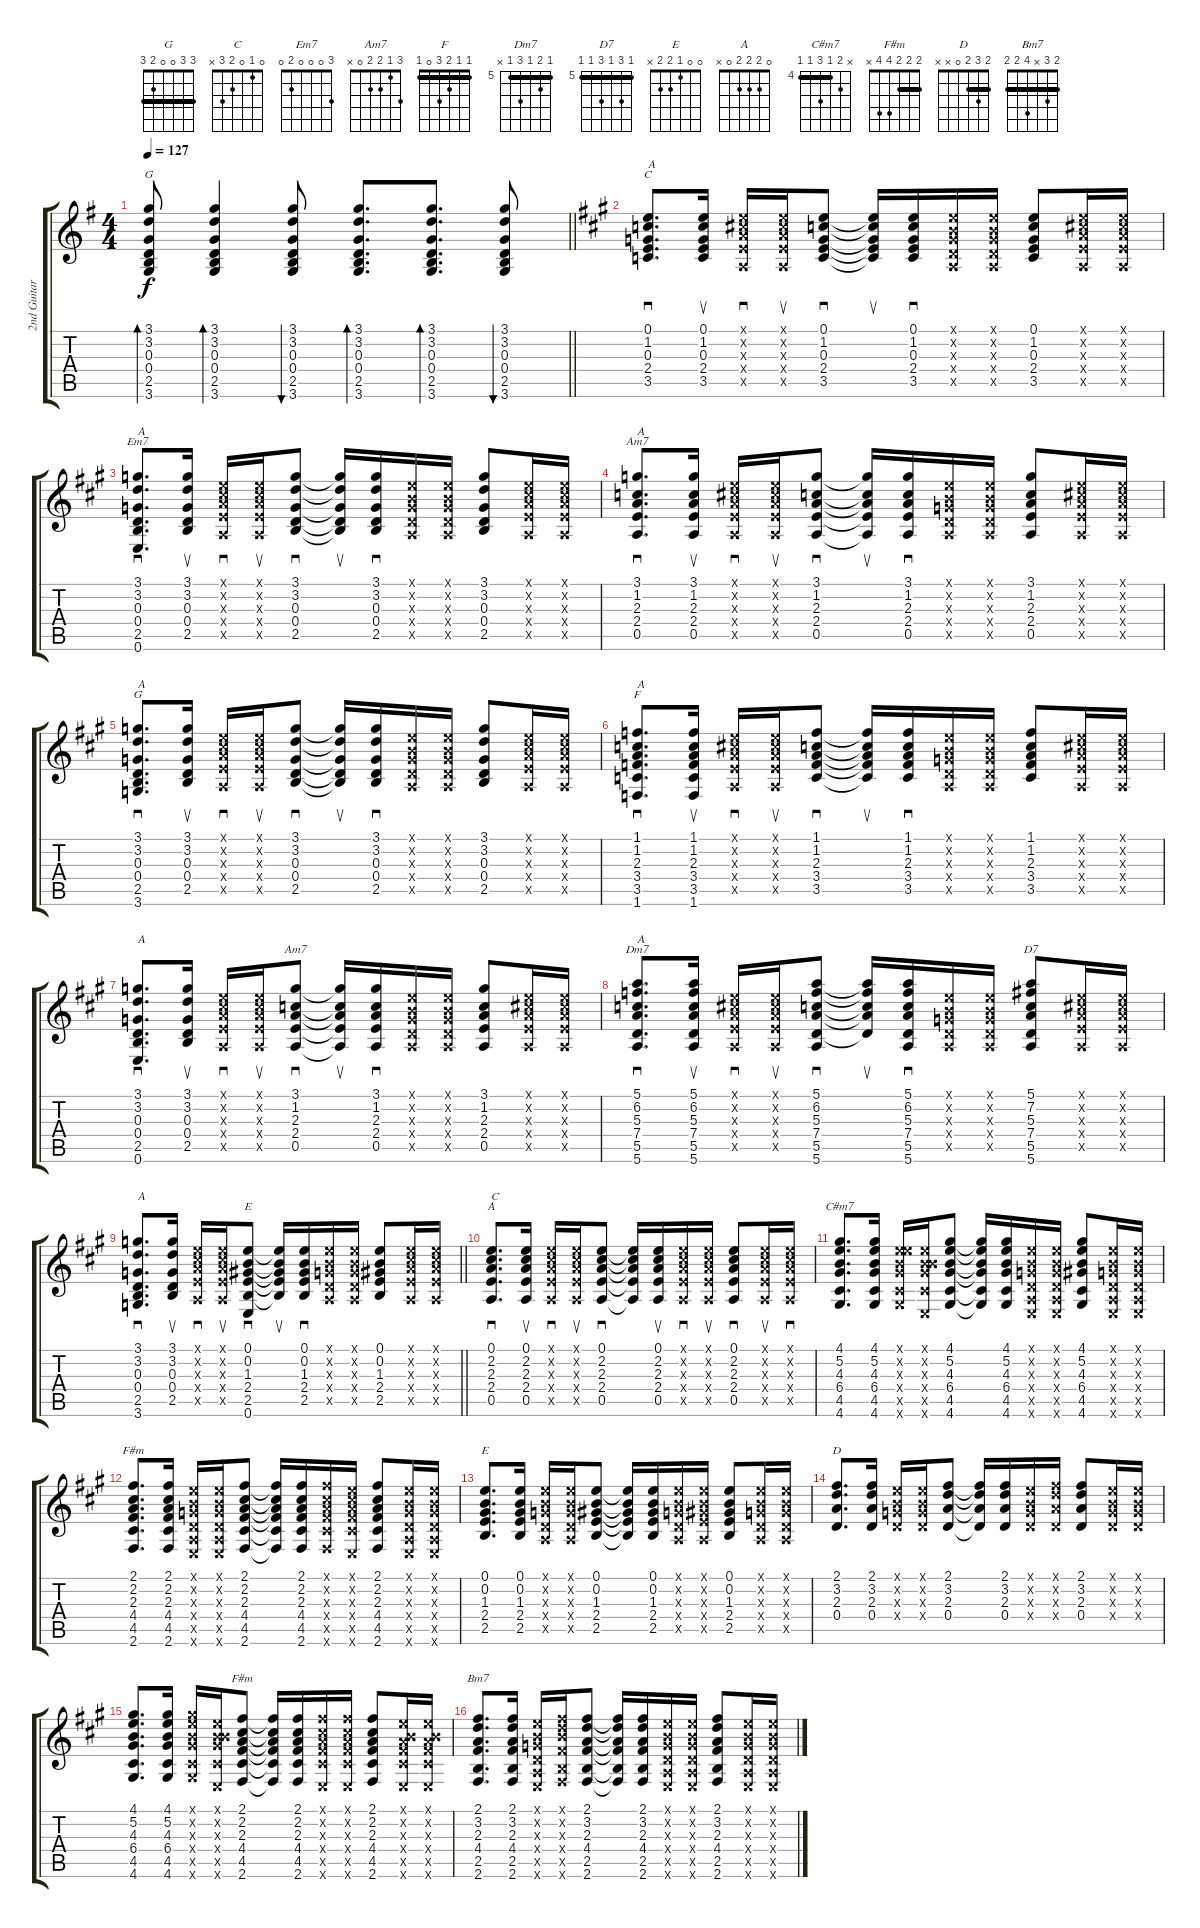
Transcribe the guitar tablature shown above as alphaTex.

\track ("2nd Guitar" "2nd Guitar") {instrument acousticguitarsteel}
\staff {score tabs}
\tuning (E4 B3 G3 D3 A2 E2) {hide}
\chord ("G" 3 0 0 0 2 3)
\chord ("C" 0 1 0 2 3 x)
\chord ("Em7" 3 0 0 0 2 0)
\chord ("Am7" 3 1 0 2 0 x)
\chord ("G" 3 3 0 0 2 3) {barre 3}
\chord ("F" 1 1 2 3 0 1) {barre 1}
\chord ("Am7" 3 1 2 2 0 x)
\chord ("Dm7" 5 6 5 7 5 x) {firstfret 5 barre 5}
\chord ("D7" 5 7 5 7 5 5) {firstfret 5 barre 5}
\chord ("E" 0 0 1 2 2 0)
\chord ("A" 0 2 2 2 0 x)
\chord ("C#m7" x 5 4 6 4 4) {firstfret 4 barre 4}
\chord ("F#m" x 2 2 4 4 2) {barre 2}
\chord ("E" 0 0 1 2 2 x)
\chord ("D" 2 3 2 0 x x) {barre 2}
\chord ("F#m" 2 2 2 4 4 x) {barre 2}
\chord ("Bm7" 2 3 x 4 2 2) {barre 2}
\ts (4 4)
\tempo 127
\clef g2
\barLineRight lightlight
\ks g
(3.1 3.2 0.3 0.4 2.5 3.6).8{bd 60 ch "G" dy f volume 13} (3.1 3.2 0.3 0.4 2.5 3.6).4{bd 60} (3.1 3.2 0.3 0.4 2.5 3.6).8{bu 60} (3.1 3.2 0.3 0.4 2.5 3.6).8{d bd 60} (3.1 3.2 0.3 0.4 2.5 3.6).8{d bd 60} (3.1 3.2 0.3 0.4 2.5 3.6).8{bu 60} |
\ks a
(0.1 1.2 0.3 2.4 3.5).8{d sd ch "C" txt "A"} (0.1 1.2 0.3 2.4 3.5).16{su} (0.1{x} 2.2{x} 2.3{x} 2.4{x} 0.5{x}).16{sd} (0.1{x} 2.2{x} 2.3{x} 2.4{x} 0.5{x}).16{su} (0.1 1.2 0.3 2.4 3.5).8{sd} (0.1{t} 1.2{t} 0.3{t} 2.4{t} 3.5{t}).16{su} (0.1 1.2 0.3 2.4 3.5).16{sd} (0.1{x} 0.2{x} 0.3{x} 0.4{x} 0.5{x}).16 (0.1{x} 0.2{x} 0.3{x} 0.4{x} 0.5{x}).16 (0.1 1.2 0.3 2.4 3.5).8 (0.1{x} 2.2{x} 2.3{x} 2.4{x} 0.5{x}).16 (0.1{x} 2.2{x} 2.3{x} 2.4{x} 0.5{x}).16 |
(3.1 3.2 0.3 0.4 2.5 0.6).8{d sd ch "Em7" txt "A"} (3.1 3.2 0.3 0.4 2.5).16{su} (0.1{x} 2.2{x} 2.3{x} 2.4{x} 0.5{x}).16{sd} (0.1{x} 2.2{x} 2.3{x} 2.4{x} 0.5{x}).16{su} (3.1 3.2 0.3 0.4 2.5).8{sd} (3.1{t} 3.2{t} 0.3{t} 0.4{t} 2.5{t}).16{su} (3.1 3.2 0.3 0.4 2.5).16{sd} (0.1{x} 0.2{x} 0.3{x} 0.4{x} 0.5{x}).16 (0.1{x} 0.2{x} 0.3{x} 0.4{x} 0.5{x}).16 (3.1 3.2 0.3 0.4 2.5).8 (0.1{x} 2.2{x} 2.3{x} 2.4{x} 0.5{x}).16 (0.1{x} 2.2{x} 2.3{x} 2.4{x} 0.5{x}).16 |
(3.1 1.2 2.3 2.4 0.5).8{d sd ch "Am7" txt "A"} (3.1 1.2 2.3 2.4 0.5).16{su} (0.1{x} 2.2{x} 2.3{x} 2.4{x} 0.5{x}).16{sd} (0.1{x} 2.2{x} 2.3{x} 2.4{x} 0.5{x}).16{su} (3.1 1.2 2.3 2.4 0.5).8{sd} (3.1{t} 1.2{t} 2.3{t} 2.4{t} 0.5{t}).16{su} (3.1 1.2 2.3 2.4 0.5).16{sd} (0.1{x} 0.2{x} 0.3{x} 0.4{x} 0.5{x}).16 (0.1{x} 0.2{x} 0.3{x} 0.4{x} 0.5{x}).16 (3.1 1.2 2.3 2.4 0.5).8 (0.1{x} 2.2{x} 2.3{x} 2.4{x} 0.5{x}).16 (0.1{x} 2.2{x} 2.3{x} 2.4{x} 0.5{x}).16 |
(3.1 3.2 0.3 0.4 2.5 3.6).8{d sd ch "G" txt "A"} (3.1 3.2 0.3 0.4 2.5).16{su} (0.1{x} 2.2{x} 2.3{x} 2.4{x} 0.5{x}).16{sd} (0.1{x} 2.2{x} 2.3{x} 2.4{x} 0.5{x}).16{su} (3.1 3.2 0.3 0.4 2.5).8{sd} (3.1{t} 3.2{t} 0.3{t} 0.4{t} 2.5{t}).16{su} (3.1 3.2 0.3 0.4 2.5).16{sd} (0.1{x} 0.2{x} 0.3{x} 0.4{x} 0.5{x}).16 (0.1{x} 0.2{x} 0.3{x} 0.4{x} 0.5{x}).16 (3.1 3.2 0.3 0.4 2.5).8 (0.1{x} 2.2{x} 2.3{x} 2.4{x} 0.5{x}).16 (0.1{x} 2.2{x} 2.3{x} 2.4{x} 0.5{x}).16 |
(1.1 1.2 2.3 3.4 3.5 1.6).8{d sd ch "F" txt "A"} (1.1 1.2 2.3 3.4 3.5 1.6).16{su} (0.1{x} 2.2{x} 2.3{x} 2.4{x} 0.5{x}).16{sd} (0.1{x} 2.2{x} 2.3{x} 2.4{x} 0.5{x}).16{su} (1.1 1.2 2.3 3.4 3.5).8{sd} (1.1{t} 1.2{t} 2.3{t} 3.4{t} 3.5{t}).16{su} (1.1 1.2 2.3 3.4 3.5).16{sd} (0.1{x} 0.2{x} 0.3{x} 0.4{x} 0.5{x}).16 (0.1{x} 0.2{x} 0.3{x} 0.4{x} 0.5{x}).16 (1.1 1.2 2.3 3.4 3.5).8 (0.1{x} 2.2{x} 2.3{x} 2.4{x} 0.5{x}).16 (0.1{x} 2.2{x} 2.3{x} 2.4{x} 0.5{x}).16 |
(3.1 3.2 0.3 0.4 2.5 0.6).8{d sd txt "A"} (3.1 3.2 0.3 0.4 2.5).16{su} (0.1{x} 2.2{x} 2.3{x} 2.4{x} 0.5{x}).16{sd} (0.1{x} 2.2{x} 2.3{x} 2.4{x} 0.5{x}).16{su} (3.1 1.2 2.3 2.4 0.5).8{sd ch "Am7"} (3.1{t} 1.2{t} 2.3{t} 2.4{t} 0.5{t}).16{su} (3.1 1.2 2.3 2.4 0.5).16{sd} (0.1{x} 0.2{x} 0.3{x} 0.4{x} 0.5{x}).16 (0.1{x} 0.2{x} 0.3{x} 0.4{x} 0.5{x}).16 (3.1 1.2 2.3 2.4 0.5).8 (0.1{x} 2.2{x} 2.3{x} 2.4{x} 0.5{x}).16 (0.1{x} 2.2{x} 2.3{x} 2.4{x} 0.5{x}).16 |
(5.1 6.2 5.3 7.4 5.5 5.6).8{d sd ch "Dm7" txt "A"} (5.1 6.2 5.3 7.4 5.5 5.6).16{su} (0.1{x} 2.2{x} 2.3{x} 2.4{x} 0.5{x}).16{sd} (0.1{x} 2.2{x} 2.3{x} 2.4{x} 0.5{x}).16{su} (5.1 6.2 5.3 7.4 5.5 5.6).8{sd} (5.1{t} 6.2{t} 5.3{t} 7.4{t} 5.5{t}).16{su} (5.1 6.2 5.3 7.4 5.5 5.6).16{sd} (0.1{x} 0.2{x} 0.3{x} 0.4{x} 0.5{x}).16 (0.1{x} 0.2{x} 0.3{x} 0.4{x} 0.5{x}).16 (5.1 7.2 5.3 7.4 5.5 5.6).8{ch "D7"} (0.1{x} 2.2{x} 2.3{x} 2.4{x} 0.5{x}).16 (0.1{x} 2.2{x} 2.3{x} 2.4{x} 0.5{x}).16 |
\barLineRight lightlight
(3.1 3.2 0.3 0.4 2.5 3.6).8{d sd txt "A"} (3.1 3.2 0.3 0.4 2.5).16{su} (0.1{x} 2.2{x} 2.3{x} 2.4{x} 0.5{x}).16{sd} (0.1{x} 2.2{x} 2.3{x} 2.4{x} 0.5{x}).16{su} (0.1 0.2 1.3 2.4 2.5 0.6).8{sd ch "E"} (0.1{t} 0.2{t} 1.3{t} 2.4{t} 2.5{t}).16{su} (0.1 0.2 1.3 2.4 2.5).16{sd} (0.1{x} 0.2{x} 0.3{x} 0.4{x} 0.5{x}).16 (0.1{x} 0.2{x} 0.3{x} 0.4{x} 0.5{x}).16 (0.1 0.2 1.3 2.4 2.5).8 (0.1{x} 2.2{x} 2.3{x} 2.4{x} 0.5{x}).16 (0.1{x} 2.2{x} 2.3{x} 2.4{x} 0.5{x}).16 |
(0.1 2.2 2.3 2.4 0.5).8{d sd ch "A" txt "C" volume 16} (0.1 2.2 2.3 2.4 0.5).16{su} (0.1{x} 2.2{x} 2.3{x} 2.4{x} 0.5{x}).16{sd} (0.1{x} 2.2{x} 2.3{x} 2.4{x} 0.5{x}).16{su} (0.1 2.2 2.3 2.4 0.5).8{sd} (0.1{t} 2.2{t} 2.3{t} 2.4{t} 0.5{t}).16 (0.1 2.2 2.3 2.4 0.5).16{su} (0.1{x} 2.2{x} 2.3{x} 2.4{x} 0.5{x}).16{sd} (0.1{x} 2.2{x} 2.3{x} 2.4{x} 0.5{x}).16{su} (0.1 2.2 2.3 2.4 0.5).8{sd} (0.1{x} 2.2{x} 2.3{x} 2.4{x} 0.5{x}).16{su} (0.1{x} 2.2{x} 2.3{x} 2.4{x} 0.5{x}).16{sd} |
(4.1 5.2 4.3 6.4 4.5 4.6).8{d ch "C#m7"} (4.1 5.2 4.3 6.4 4.5 4.6).16 (0.1{x} 5.2{x} 4.3{x} 6.4{x} 4.5{x} 4.6{x}).16 (0.1{x} 0.2{x} 4.3{x} 6.4{x} 4.5{x} 0.6{x}).16 (4.1 5.2 4.3 6.4 4.5 4.6).8 (4.1{t} 5.2{t} 4.3{t} 6.4{t} 4.5{t} 4.6{t}).16 (4.1 5.2 4.3 6.4 4.5 4.6).16 (0.1{x} 0.2{x} 0.3{x} 0.4{x} 0.5{x} 0.6{x}).16 (0.1{x} 0.2{x} 0.3{x} 0.4{x} 0.5{x} 0.6{x}).16 (4.1 5.2 4.3 6.4 4.5 4.6).8 (0.1{x} 0.2{x} 0.3{x} 0.4{x} 0.5{x} 0.6{x}).16 (0.1{x} 0.2{x} 0.3{x} 0.4{x} 0.5{x} 0.6{x}).16 |
(2.1 2.2 2.3 4.4 4.5 2.6).8{d ch "F#m"} (2.1 2.2 2.3 4.4 4.5 2.6).16 (0.1{x} 0.2{x} 0.3{x} 0.4{x} 0.5{x} 0.6{x}).16 (0.1{x} 0.2{x} 0.3{x} 0.4{x} 0.5{x} 0.6{x}).16 (2.1 2.2 2.3 4.4 4.5 2.6).8 (2.1{t} 2.2{t} 2.3{t} 4.4{t} 4.5{t} 2.6{t}).16 (2.1 2.2 2.3 4.4 4.5 2.6).16 (2.1{x} 2.2{x} 2.3{x} 4.4{x} 4.5{x} 2.6{x}).16 (0.1{x} 2.2{x} 2.3{x} 4.4{x} 4.5{x} 0.6{x}).16 (2.1 2.2 2.3 4.4 4.5 2.6).8 (0.1{x} 0.2{x} 0.3{x} 0.4{x} 0.5{x} 0.6{x}).16 (0.1{x} 0.2{x} 0.3{x} 0.4{x} 0.5{x} 0.6{x}).16 |
(0.1 0.2 1.3 2.4 2.5).8{d ch "E"} (0.1 0.2 1.3 2.4 2.5).16 (0.1{x} 0.2{x} 0.3{x} 0.4{x} 0.5{x}).16 (0.1{x} 0.2{x} 0.3{x} 0.4{x} 0.5{x}).16 (0.1 0.2 1.3 2.4 2.5).8 (0.1{t} 0.2{t} 1.3{t} 2.4{t} 2.5{t}).16 (0.1 0.2 1.3 2.4 2.5).16 (0.1{x} 0.2{x} 0.3{x} 0.4{x} 0.5{x}).16 (0.1{x} 0.2{x} 1.3{x} 2.4{x} 0.5{x}).16 (0.1 0.2 1.3 2.4 2.5).8 (0.1{x} 0.2{x} 0.3{x} 0.4{x} 0.5{x}).16 (0.1{x} 0.2{x} 0.3{x} 0.4{x} 0.5{x}).16 |
(2.1 3.2 2.3 0.4).8{d ch "D"} (2.1 3.2 2.3 0.4).16 (0.1{x} 0.2{x} 0.3{x} 0.4{x}).16 (0.1{x} 0.2{x} 0.3{x} 0.4{x}).16 (2.1 3.2 2.3 0.4).8 (2.1{t} 3.2{t} 2.3{t} 0.4{t}).16 (2.1 3.2 2.3 0.4).16 (0.1{x} 0.2{x} 0.3{x} 0.4{x}).16 (2.1{x} 3.2{x} 2.3{x} 0.4{x}).16 (2.1 3.2 2.3 0.4).8 (0.1{x} 0.2{x} 0.3{x} 0.4{x}).16 (0.1{x} 0.2{x} 0.3{x} 0.4{x}).16 |
(4.1 5.2 4.3 6.4 4.5 4.6).8{d} (4.1 5.2 4.3 6.4 4.5 4.6).16 (4.1{x} 5.2{x} 4.3{x} 6.4{x} 4.5{x} 4.6{x}).16 (0.1{x} 0.2{x} 4.3{x} 6.4{x} 4.5{x} 0.6{x}).16 (2.1 2.2 2.3 4.4 4.5 2.6).8{ch "F#m"} (2.1{t} 2.2{t} 2.3{t} 4.4{t} 4.5{t} 2.6{t}).16 (2.1 2.2 2.3 4.4 4.5 2.6).16 (2.1{x} 2.2{x} 2.3{x} 4.4{x} 4.5{x} 0.6{x}).16 (2.1{x} 2.2{x} 2.3{x} 4.4{x} 4.5{x} 0.6{x}).16 (2.1 2.2 2.3 4.4 4.5 2.6).8 (0.1{x} 0.2{x} 2.3{x} 4.4{x} 4.5{x} 0.6{x}).16 (0.1{x} 0.2{x} 2.3{x} 4.4{x} 4.5{x} 0.6{x}).16 |
(2.1 3.2 2.3 4.4 2.5 2.6).8{d ch "Bm7"} (2.1 3.2 2.3 4.4 2.5 2.6).16 (0.1{x} 0.2{x} 0.3{x} 0.4{x} 0.5{x} 0.6{x}).16 (2.1{x} 3.2{x} 4.3{x} 4.4{x} 2.5{x} 2.6{x}).16 (2.1 3.2 2.3 4.4 2.5 2.6).8 (2.1{t} 3.2{t} 2.3{t} 4.4{t} 2.5{t} 2.6{t}).16 (2.1 3.2 2.3 4.4 2.5 2.6).16 (0.1{x} 0.2{x} 0.3{x} 0.4{x} 0.5{x} 0.6{x}).16 (0.1{x} 0.2{x} 0.3{x} 0.4{x} 0.5{x} 0.6{x}).16 (2.1 3.2 2.3 4.4 2.5 2.6).8 (0.1{x} 0.2{x} 0.3{x} 0.4{x} 0.5{x} 0.6{x}).16 (0.1{x} 0.2{x} 0.3{x} 0.4{x} 0.5{x} 0.6{x}).16
